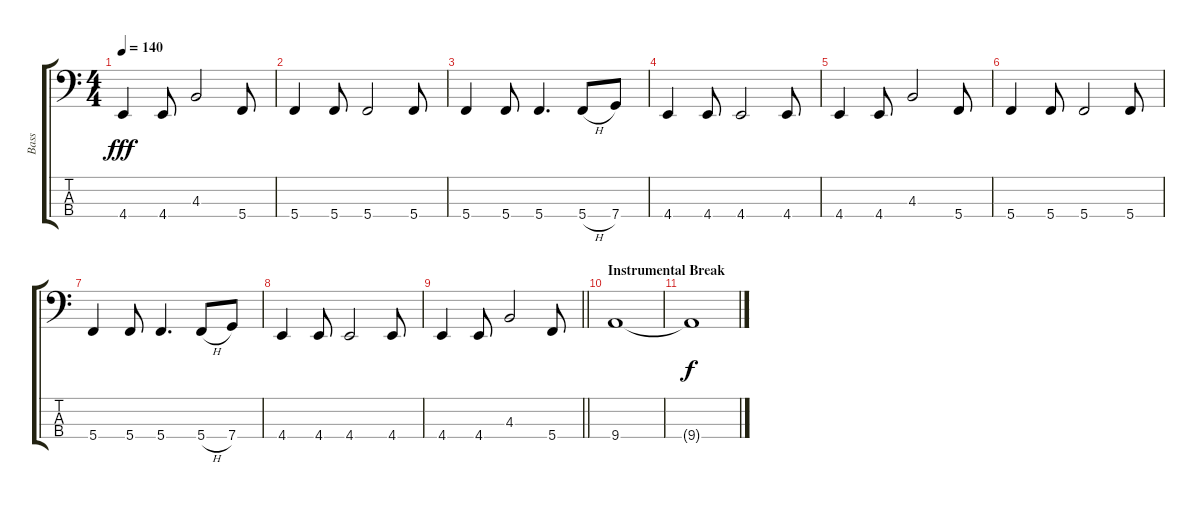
\track ("Bass" "Bass") {instrument electricbassfinger}
\staff {score tabs}
\tuning (F2 C2 G1 C1) {hide}
\ts (4 4)
\tempo 140
\clef f4
\ks c
4.4.4{dy fff} 4.4.8 4.3.2 5.4.8 |
5.4.4 5.4.8 5.4.2 5.4.8 |
5.4.4 5.4.8 5.4.4{d} 5.4{h}.8 7.4.8 |
4.4.4 4.4.8 4.4.2 4.4.8 |
4.4.4 4.4.8 4.3.2 5.4.8 |
5.4.4 5.4.8 5.4.2 5.4.8 |
5.4.4 5.4.8 5.4.4{d} 5.4{h}.8 7.4.8 |
4.4.4 4.4.8 4.4.2 4.4.8 |
\barLineRight lightlight
4.4.4 4.4.8 4.3.2 5.4.8 |
\section ("" "Instrumental Break")
9.4.1{volume 3} |
9.4{t}.1{dy f}
